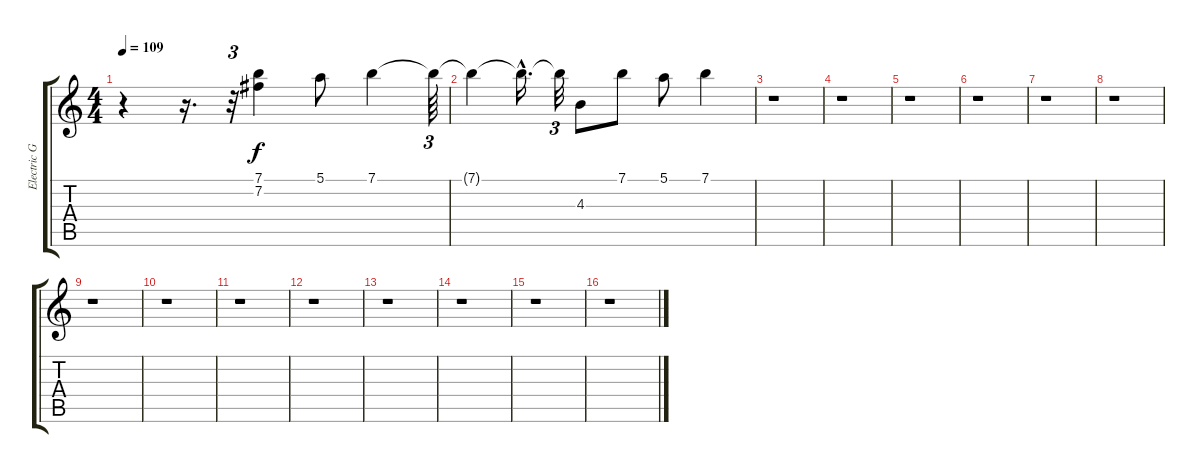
\track ("Electric Guitar" "Electric G") {instrument electricguitarclean}
\staff {score tabs}
\tuning (E4 B3 G3 D3 A2 E2) {hide}
\ts (4 4)
\tempo 109
\clef g2
\ks c
r.4{dy f} r.16{d} r.32{tu (3 2)} (7.1 7.2).4{balance 2} 5.1.8{balance 1} 7.1.4 7.1{t}.64{tu (3 2)} |
7.1{t}.4 7.1{hac t}.16{d} 7.1{t}.32{tu (3 2)} 4.3.8 7.1.8 5.1.8 7.1.4 |
r.1 |
r.1 |
r.1 |
r.1 |
r.1 |
r.1 |
r.1 |
r.1 |
r.1 |
r.1 |
r.1 |
r.1 |
r.1 |
r.1
